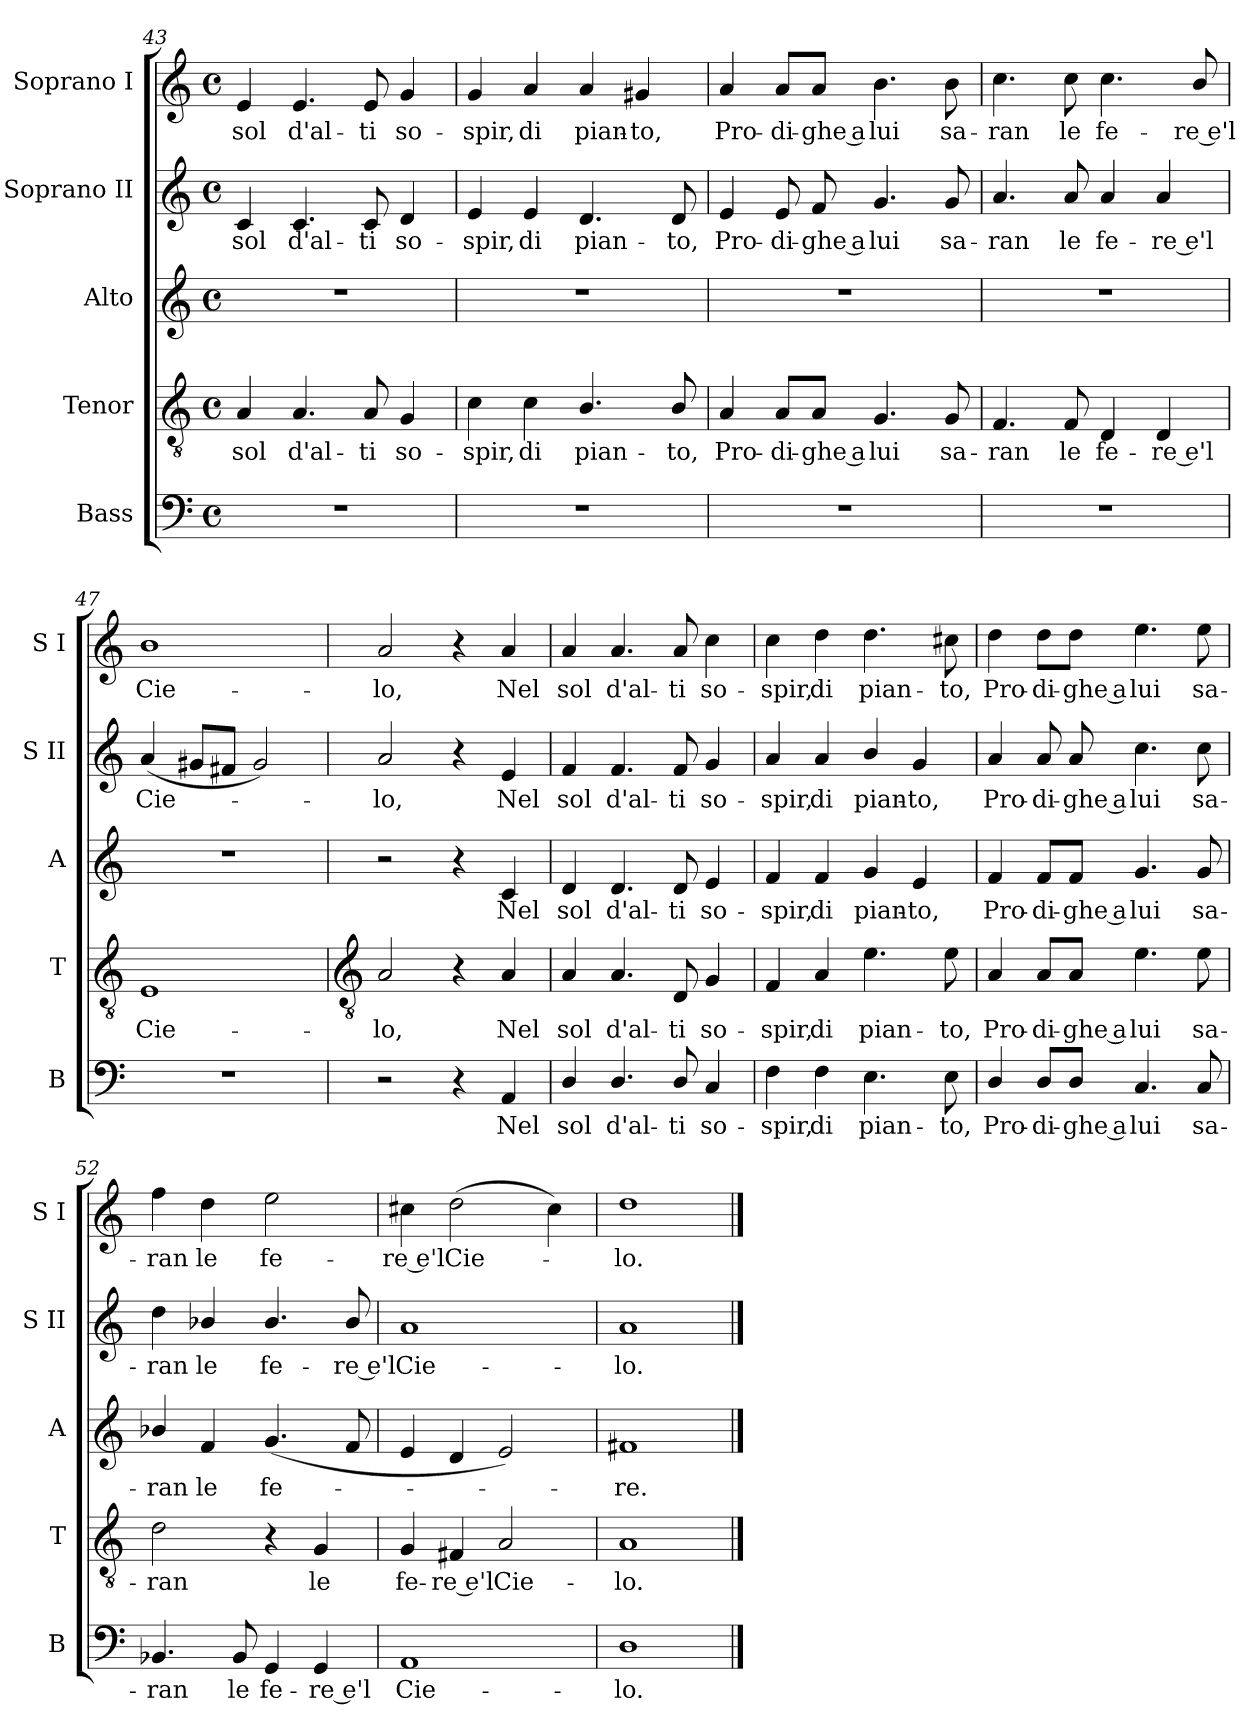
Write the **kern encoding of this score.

**kern	**text	**kern	**text	**kern	**text	**kern	**text	**kern	**text
*part5	*part5	*part4	*part4	*part3	*part3	*part2	*part2	*part1	*part1
*staff5	*staff5	*staff4	*staff4	*staff3	*staff3	*staff2	*staff2	*staff1	*staff1
*I"Bass	*	*I"Tenor	*	*I"Alto	*	*I"Soprano II	*	*I"Soprano I	*
*I'B	*	*I'T	*	*I'A	*	*I'S II	*	*I'S I	*
*clefF4	*	*clefGv2	*	*clefG2	*	*clefG2	*	*clefG2	*
*k[]	*	*k[]	*	*k[]	*	*k[]	*	*k[]	*
*C:	*	*C:	*	*C:	*	*C:	*	*C:	*
*M4/4	*	*M4/4	*	*M4/4	*	*M4/4	*	*M4/4	*
*met(c)	*	*met(c)	*	*met(c)	*	*met(c)	*	*met(c)	*
=43	=43	=43	=43	=43	=43	=43	=43	=43	=43
!	!	!	!LO:LY:b	!	!	!	!LO:LY:b	!	!LO:LY:b
1r	.	4A	sol	1r	.	4c	sol	4e	sol
!	!	!	!LO:LY:b	!	!	!	!LO:LY:b	!	!LO:LY:b
.	.	4.A	d'al-	.	.	4.c	d'al-	4.e	d'al-
!	!	!	!LO:LY:b	!	!	!	!LO:LY:b	!	!LO:LY:b
.	.	8A	-ti	.	.	8c	-ti	8e	-ti
!	!	!	!LO:LY:b	!	!	!	!LO:LY:b	!	!LO:LY:b
.	.	4G	so-	.	.	4d	so-	4g	so-
=44	=44	=44	=44	=44	=44	=44	=44	=44	=44
!	!	!	!LO:LY:b	!	!	!	!LO:LY:b	!	!LO:LY:b
1r	.	4c	-spir,	1r	.	4e	-spir,	4g	-spir,
!	!	!	!LO:LY:b	!	!	!	!LO:LY:b	!	!LO:LY:b
.	.	4c	di	.	.	4e	di	4a	di
!	!	!	!LO:LY:b	!	!	!	!LO:LY:b	!	!LO:LY:b
.	.	4.B/	pian-	.	.	4.d	pian-	4a	pian-
!	!	!	!	!	!	!	!	!	!LO:LY:b
.	.	.	.	.	.	.	.	4g#X	-to,
!	!	!	!LO:LY:b	!	!	!	!LO:LY:b	!	!
.	.	8B/	-to,	.	.	8d	-to,	.	.
=45	=45	=45	=45	=45	=45	=45	=45	=45	=45
!	!	!	!LO:LY:b	!	!	!	!LO:LY:b	!	!LO:LY:b
1r	.	4A	Pro-	1r	.	4e	Pro-	4a	Pro-
!	!	!	!LO:LY:b	!	!	!	!LO:LY:b	!	!LO:LY:b
.	.	8A/L	-di-	.	.	8e	-di-	8a/L	-di-
!	!	!	!LO:LY:b	!	!	!	!LO:LY:b	!	!LO:LY:b
.	.	8A/J	-ghe a	.	.	8f	-ghe a	8a/J	-ghe a
!	!	!	!LO:LY:b	!	!	!	!LO:LY:b	!	!LO:LY:b
.	.	4.G	lui	.	.	4.g	lui	4.b	lui
!	!	!	!LO:LY:b	!	!	!	!LO:LY:b	!	!LO:LY:b
.	.	8G	sa-	.	.	8g	sa-	8b	sa-
=46	=46	=46	=46	=46	=46	=46	=46	=46	=46
!	!	!	!LO:LY:b	!	!	!	!LO:LY:b	!	!LO:LY:b
1r	.	4.F	-ran	1r	.	4.a	-ran	4.cc	-ran
!	!	!	!LO:LY:b	!	!	!	!LO:LY:b	!	!LO:LY:b
.	.	8F	le	.	.	8a	le	8cc	le
!	!	!	!LO:LY:b	!	!	!	!LO:LY:b	!	!LO:LY:b
.	.	4D	fe-	.	.	4a	fe-	4.cc	fe-
!	!	!	!LO:LY:b	!	!	!	!LO:LY:b	!	!
.	.	4D	-re e'l	.	.	4a	-re e'l	.	.
!	!	!	!	!	!	!	!	!	!LO:LY:b
.	.	.	.	.	.	.	.	8b/	-re e'l
=47	=47	=47	=47	=47	=47	=47	=47	=47	=47
!	!	!	!LO:LY:b	!	!	!	!LO:LY:b	!	!LO:LY:b
1r	.	1E	Cie-	1r	.	(<4a	Cie-	1b	Cie-
.	.	.	.	.	.	8g#XL	.	.	.
.	.	.	.	.	.	8f#XJ	.	.	.
.	.	.	.	.	.	2g#)	.	.	.
!!LO:LB:g=z
=48	=48	=48	=48	=48	=48	=48	=48	=48	=48
*	*	*clefGv2	*	*	*	*	*	*	*
!	!	!	!LO:LY:b	!	!	!	!LO:LY:b	!	!LO:LY:b
2r	.	2A	-lo,	2r	.	2a	lo,	2a	-lo,
4r	.	4r	.	4r	.	4r	.	4r	.
!	!LO:LY:b	!	!LO:LY:b	!	!LO:LY:b	!	!LO:LY:b	!	!LO:LY:b
4AA	Nel	4A	Nel	4c	Nel	4e	Nel	4a	Nel
=49	=49	=49	=49	=49	=49	=49	=49	=49	=49
!	!LO:LY:b	!	!LO:LY:b	!	!LO:LY:b	!	!LO:LY:b	!	!LO:LY:b
4D/	sol	4A	sol	4d	sol	4f	sol	4a	sol
!	!LO:LY:b	!	!LO:LY:b	!	!LO:LY:b	!	!LO:LY:b	!	!LO:LY:b
4.D/	d'al-	4.A	d'al-	4.d	d'al-	4.f	d'al-	4.a	d'al-
!	!LO:LY:b	!	!LO:LY:b	!	!LO:LY:b	!	!LO:LY:b	!	!LO:LY:b
8D/	-ti	8D	-ti	8d	-ti	8f	-ti	8a	-ti
!	!LO:LY:b	!	!LO:LY:b	!	!LO:LY:b	!	!LO:LY:b	!	!LO:LY:b
4C	so-	4G	so-	4e	so-	4g	so-	4cc	so-
=50	=50	=50	=50	=50	=50	=50	=50	=50	=50
!	!LO:LY:b	!	!LO:LY:b	!	!LO:LY:b	!	!LO:LY:b	!	!LO:LY:b
4F	-spir,	4F	-spir,	4f	-spir,	4a	-spir,	4cc	-spir,
!	!LO:LY:b	!	!LO:LY:b	!	!LO:LY:b	!	!LO:LY:b	!	!LO:LY:b
4F	di	4A	di	4f	di	4a	di	4dd	di
!	!LO:LY:b	!	!LO:LY:b	!	!LO:LY:b	!	!LO:LY:b	!	!LO:LY:b
4.E	pian-	4.e	pian-	4g	pian-	4b/	pian-	4.dd	pian-
!	!	!	!	!	!LO:LY:b	!	!LO:LY:b	!	!
.	.	.	.	4e	-to,	4g	-to,	.	.
!	!LO:LY:b	!	!LO:LY:b	!	!	!	!	!	!LO:LY:b
8E	-to,	8e	-to,	.	.	.	.	8cc#X	-to,
=51	=51	=51	=51	=51	=51	=51	=51	=51	=51
!	!LO:LY:b	!	!LO:LY:b	!	!LO:LY:b	!	!LO:LY:b	!	!LO:LY:b
4D/	Pro-	4A	Pro-	4f	Pro-	4a	Pro-	4dd	Pro-
!	!LO:LY:b	!	!LO:LY:b	!	!LO:LY:b	!	!LO:LY:b	!	!LO:LY:b
8D/L	-di-	8A/L	-di-	8f/L	-di-	8a	-di-	8dd\L	-di-
!	!LO:LY:b	!	!LO:LY:b	!	!LO:LY:b	!	!LO:LY:b	!	!LO:LY:b
8D/J	-ghe a	8A/J	-ghe a	8f/J	-ghe a	8a	-ghe a	8dd\J	-ghe a
!	!LO:LY:b	!	!LO:LY:b	!	!LO:LY:b	!	!LO:LY:b	!	!LO:LY:b
4.C	lui	4.e	lui	4.g	lui	4.cc	lui	4.ee	lui
!	!LO:LY:b	!	!LO:LY:b	!	!LO:LY:b	!	!LO:LY:b	!	!LO:LY:b
8C	sa-	8e	sa-	8g	sa-	8cc	sa-	8ee	sa-
=52	=52	=52	=52	=52	=52	=52	=52	=52	=52
!	!LO:LY:b	!	!LO:LY:b	!	!LO:LY:b	!	!LO:LY:b	!	!LO:LY:b
4.BB-X	-ran	2d	-ran	4b-X/	-ran	4dd	-ran	4ff	-ran
!	!	!	!	!	!LO:LY:b	!	!LO:LY:b	!	!LO:LY:b
.	.	.	.	4f	le	4b-X/	le	4dd	le
!	!LO:LY:b	!	!	!	!	!	!	!	!
8BB-	le	.	.	.	.	.	.	.	.
!	!LO:LY:b	!	!	!	!LO:LY:b	!	!LO:LY:b	!	!LO:LY:b
4GG	fe-	4r	.	(<4.g	fe-	4.b-/	fe-	2ee	fe-
!	!LO:LY:b	!	!LO:LY:b	!	!	!	!	!	!
4GG	-re e'l	4G	le	.	.	.	.	.	.
!	!	!	!	!	!	!	!LO:LY:b	!	!
.	.	.	.	8f	.	8b-/	-re e'l	.	.
=53	=53	=53	=53	=53	=53	=53	=53	=53	=53
!	!LO:LY:b	!	!LO:LY:b	!	!	!	!LO:LY:b	!	!LO:LY:b
1AA	Cie-	4G	fe-	4e	.	1a	Cie-	4cc#X	-re e'l
!	!	!	!LO:LY:b	!	!	!	!	!	!LO:LY:b
.	.	4F#X	-re e'l	4d	.	.	.	(>2dd	Cie-
!	!	!	!LO:LY:b	!	!	!	!	!	!
.	.	2A	Cie-	2e)	.	.	.	.	.
.	.	.	.	.	.	.	.	4cc#)	.
=54	=54	=54	=54	=54	=54	=54	=54	=54	=54
!	!LO:LY:b	!	!LO:LY:b	!	!LO:LY:b	!	!LO:LY:b	!	!LO:LY:b
1D	-lo.	1A	-lo.	1f#X	re.	1a	-lo.	1dd	lo.
==	==	==	==	==	==	==	==	==	==
*-	*-	*-	*-	*-	*-	*-	*-	*-	*-
